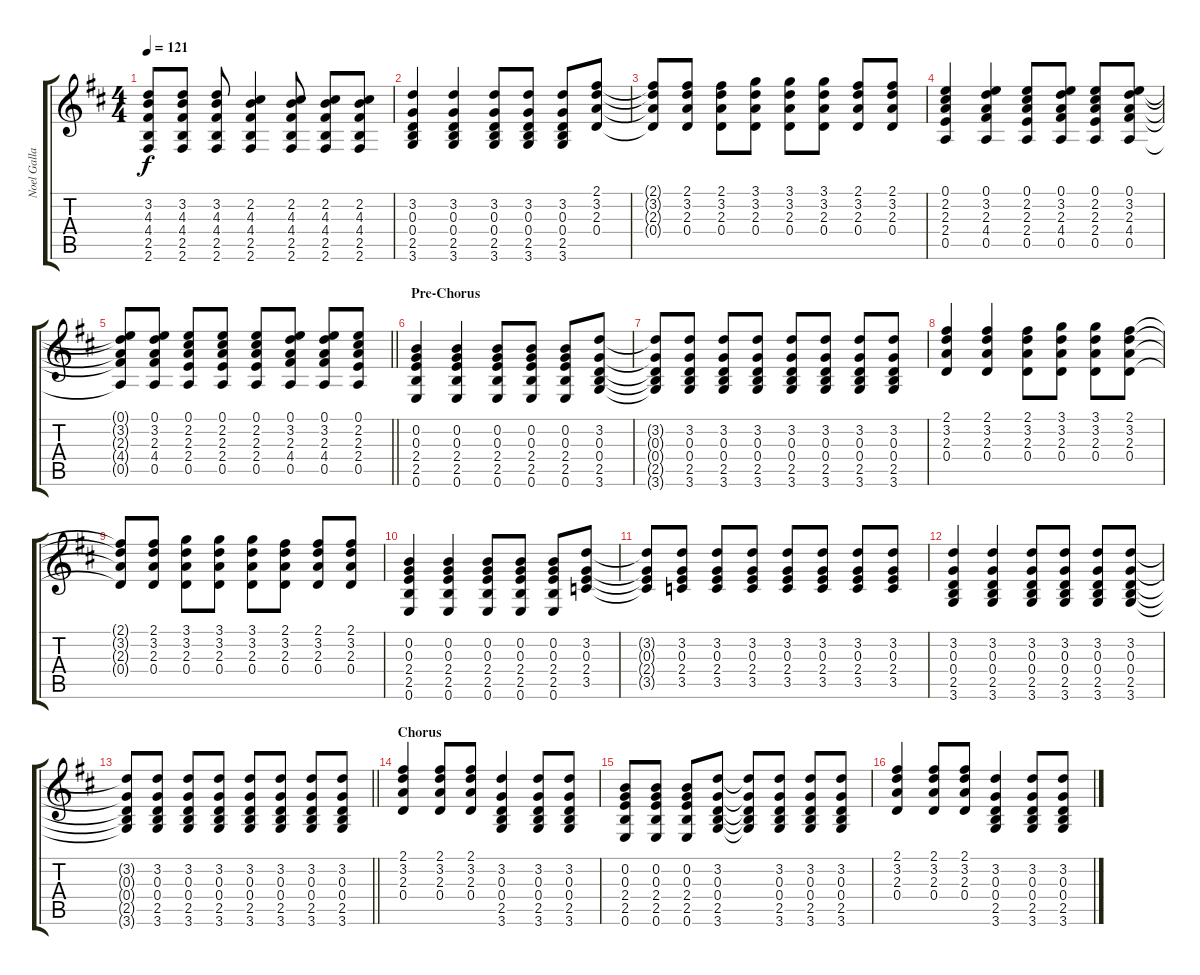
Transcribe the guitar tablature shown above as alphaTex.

\track ("Noel Gallagher" "Noel Galla") {instrument overdrivenguitar}
\staff {score tabs}
\tuning (E4 B3 G3 D3 A2 E2) {hide}
\ts (4 4)
\tempo 121
\clef g2
\ks d
(3.2{t} 4.3{t} 4.4{t} 2.5{t} 2.6{t}).8{dy f} (3.2 4.3 4.4 2.5 2.6).8 (3.2 4.3 4.4 2.5 2.6).8 (2.2 4.3 4.4 2.5 2.6).4 (2.2 4.3 4.4 2.5 2.6).8 (2.2 4.3 4.4 2.5 2.6).8 (2.2 4.3 4.4 2.5 2.6).8 |
(3.2 0.3 0.4 2.5 3.6).4 (3.2 0.3 0.4 2.5 3.6).4 (3.2 0.3 0.4 2.5 3.6).8 (3.2 0.3 0.4 2.5 3.6).8 (3.2 0.3 0.4 2.5 3.6).8 (2.1 3.2 2.3 0.4).8 |
(2.1{t} 3.2{t} 2.3{t} 0.4{t}).8 (2.1 3.2 2.3 0.4).8 (2.1 3.2 2.3 0.4).8 (3.1 3.2 2.3 0.4).8 (3.1 3.2 2.3 0.4).8 (3.1 3.2 2.3 0.4).8 (2.1 3.2 2.3 0.4).8 (2.1 3.2 2.3 0.4).8 |
(0.1 2.2 2.3 2.4 0.5).4 (0.1 3.2 2.3 4.4 0.5).4 (0.1 2.2 2.3 2.4 0.5).8 (0.1 3.2 2.3 4.4 0.5).8 (0.1 2.2 2.3 2.4 0.5).8 (0.1 3.2 2.3 4.4 0.5).8 |
\barLineRight lightlight
(0.1{t} 3.2{t} 2.3{t} 4.4{t} 0.5{t}).8 (0.1 3.2 2.3 4.4 0.5).8 (0.1 2.2 2.3 2.4 0.5).8 (0.1 2.2 2.3 2.4 0.5).8 (0.1 2.2 2.3 2.4 0.5).8 (0.1 3.2 2.3 4.4 0.5).8 (0.1 3.2 2.3 4.4 0.5).8 (0.1 2.2 2.3 2.4 0.5).8 |
\section ("" "Pre-Chorus")
(0.2 0.3 2.4 2.5 0.6).4 (0.2 0.3 2.4 2.5 0.6).4 (0.2 0.3 2.4 2.5 0.6).8 (0.2 0.3 2.4 2.5 0.6).8 (0.2 0.3 2.4 2.5 0.6).8 (3.2 0.3 0.4 2.5 3.6).8 |
(3.2{t} 0.3{t} 0.4{t} 2.5{t} 3.6{t}).8 (3.2 0.3 0.4 2.5 3.6).8 (3.2 0.3 0.4 2.5 3.6).8 (3.2 0.3 0.4 2.5 3.6).8 (3.2 0.3 0.4 2.5 3.6).8 (3.2 0.3 0.4 2.5 3.6).8 (3.2 0.3 0.4 2.5 3.6).8 (3.2 0.3 0.4 2.5 3.6).8 |
(2.1 3.2 2.3 0.4).4 (2.1 3.2 2.3 0.4).4 (2.1 3.2 2.3 0.4).8 (3.1 3.2 2.3 0.4).8 (3.1 3.2 2.3 0.4).8 (2.1 3.2 2.3 0.4).8 |
(2.1{t} 3.2{t} 2.3{t} 0.4{t}).8 (2.1 3.2 2.3 0.4).8 (3.1 3.2 2.3 0.4).8 (3.1 3.2 2.3 0.4).8 (3.1 3.2 2.3 0.4).8 (2.1 3.2 2.3 0.4).8 (2.1 3.2 2.3 0.4).8 (2.1 3.2 2.3 0.4).8 |
(0.2 0.3 2.4 2.5 0.6).4 (0.2 0.3 2.4 2.5 0.6).4 (0.2 0.3 2.4 2.5 0.6).8 (0.2 0.3 2.4 2.5 0.6).8 (0.2 0.3 2.4 2.5 0.6).8 (3.2 0.3 2.4 3.5).8 |
(3.2{t} 0.3{t} 2.4{t} 3.5{t}).8 (3.2 0.3 2.4 3.5).8 (3.2 0.3 2.4 3.5).8 (3.2 0.3 2.4 3.5).8 (3.2 0.3 2.4 3.5).8 (3.2 0.3 2.4 3.5).8 (3.2 0.3 2.4 3.5).8 (3.2 0.3 2.4 3.5).8 |
(3.2 0.3 0.4 2.5 3.6).4 (3.2 0.3 0.4 2.5 3.6).4 (3.2 0.3 0.4 2.5 3.6).8 (3.2 0.3 0.4 2.5 3.6).8 (3.2 0.3 0.4 2.5 3.6).8 (3.2 0.3 0.4 2.5 3.6).8 |
\barLineRight lightlight
(3.2{t} 0.3{t} 0.4{t} 2.5{t} 3.6{t}).8 (3.2 0.3 0.4 2.5 3.6).8 (3.2 0.3 0.4 2.5 3.6).8 (3.2 0.3 0.4 2.5 3.6).8 (3.2 0.3 0.4 2.5 3.6).8 (3.2 0.3 0.4 2.5 3.6).8 (3.2 0.3 0.4 2.5 3.6).8 (3.2 0.3 0.4 2.5 3.6).8 |
\section ("" "Chorus")
(2.1 3.2 2.3 0.4).4 (2.1 3.2 2.3 0.4).8 (2.1 3.2 2.3 0.4).8 (3.2 0.3 0.4 2.5 3.6).4 (3.2 0.3 0.4 2.5 3.6).8 (3.2 0.3 0.4 2.5 3.6).8 |
(0.2 0.3 2.4 2.5 0.6).8 (0.2 0.3 2.4 2.5 0.6).8 (0.2 0.3 2.4 2.5 0.6).8 (3.2 0.3 0.4 2.5 3.6).8 (3.2{t} 0.3{t} 0.4{t} 2.5{t} 3.6{t}).8 (3.2 0.3 0.4 2.5 3.6).8 (3.2 0.3 0.4 2.5 3.6).8 (3.2 0.3 0.4 2.5 3.6).8 |
(2.1 3.2 2.3 0.4).4 (2.1 3.2 2.3 0.4).8 (2.1 3.2 2.3 0.4).8 (3.2 0.3 0.4 2.5 3.6).4 (3.2 0.3 0.4 2.5 3.6).8 (3.2 0.3 0.4 2.5 3.6).8
